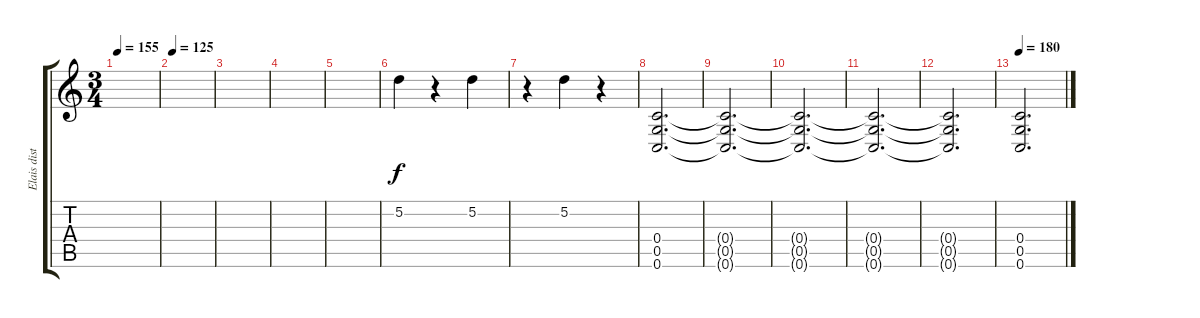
\track ("Elais dist." "Elais dist") {instrument overdrivenguitar}
\staff {score tabs}
\tuning (D4 A3 F3 C3 G2 C2) {hide}
\ts (3 4)
\tempo 155
\clef g2
\ks c
|
\tempo 125
|
|
|
|
5.2.4 r.4 5.2.4 |
r.4 5.2.4 r.4 |
(0.4 0.5 0.6).2{d} |
(0.4{t} 0.5{t} 0.6{t}).2{d} |
(0.4{t} 0.5{t} 0.6{t}).2{d} |
(0.4{t} 0.5{t} 0.6{t}).2{d} |
(0.4{t} 0.5{t} 0.6{t}).2{d} |
\tempo 180
(0.4 0.5 0.6).2{d}
